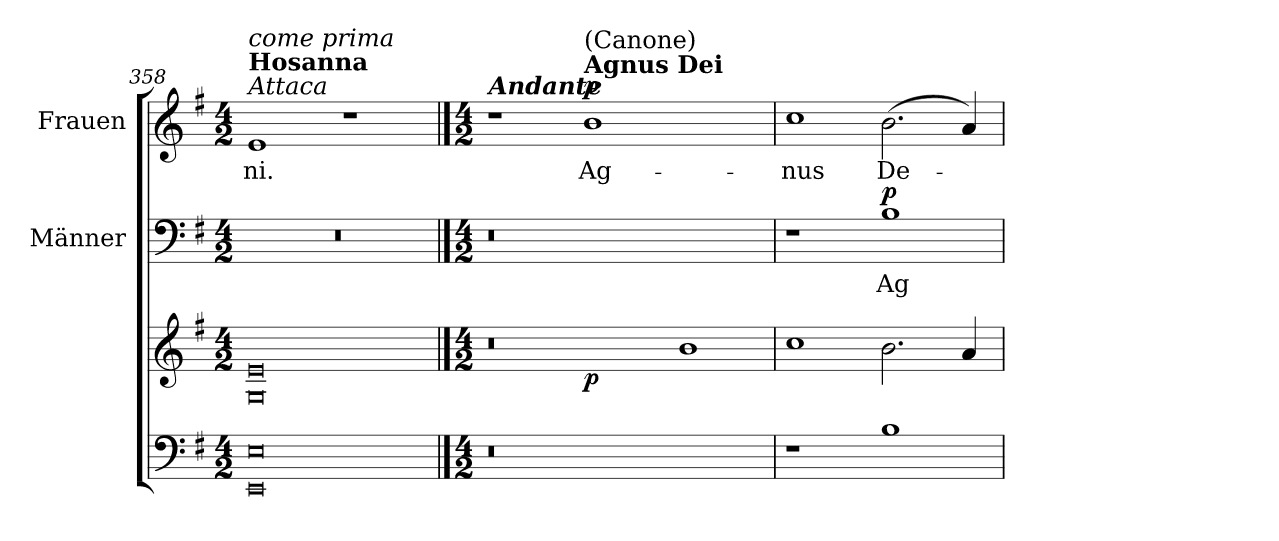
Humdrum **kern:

**kern	**kern	**dynam	**kern	**text	**dynam	**kern	**text	**dynam
*part3	*part3	*part3	*part2	*part2	*part2	*part1	*part1	*part1
*staff4	*staff3	*staff3/4	*staff2	*staff2	*staff2	*staff1	*staff1	*staff1
*	*	*	*I"Männer	*	*	*I"Frauen	*	*
*clefF4	*clefG2	*	*clefF4	*	*	*clefG2	*	*
*k[f#]	*k[f#]	*	*k[f#]	*	*	*k[f#]	*	*
*G:	*G:	*	*G:	*	*	*G:	*	*
*M4/2	*M4/2	*	*M4/2	*	*	*M4/2	*	*
=358	=358	=358	=358	=358	=358	=358	=358	=358
*^	*^	*	*	*	*	*	*	*
!	!	!	!	!	!	!	!	!LO:TX:a:i:t=Attaca	!	!
!	!	!	!	!	!	!	!	!LO:TX:a:B:t=Hosanna	!	!
!	!	!	!	!	!	!	!	!LO:TX:a:i:t=come prima	!	!
!	!	!	!	!	!	!	!	!	!LO:LY:b	!
0E	0EE	0e	0G	.	0r	.	.	1e	-ni.	.
.	.	.	.	.	.	.	.	1r	.	.
*v	*v	*	*	*	*	*	*	*	*	*
!!LO:LB:g=z
==359	==359	==359	==359	==359	==359	==359	==359	==359	==359
*M4/2	*M4/2	*	*	*M4/2	*	*	*M4/2	*	*
!	!	!	!	!	!	!	!LO:TX:a:Bi:t=Andante	!	!
0r	0r	1ryy	.	0r	.	.	1r	.	.
!	!	!	!	!	!	!	!LO:TX:a:B:t=Agnus Dei	!	!
!	!	!	!	!	!	!	!LO:TX:a:t=(Canone)	!	!
!	!	!	!LO:DY:b	!	!	!	!	!LO:LY:b	!LO:DY:a
.	.	0ryy	p	.	.	.	1b	Ag-	p
1ryy	1b	.	.	1ryy	.	.	1ryy	.	.
=360	=360	=360	=360	=360	=360	=360	=360	=360	=360
!	!	!	!	!	!	!	!	!LO:LY:b	!
*	*v	*v	*	*	*	*	*	*	*
1r	1cc	.	1r	.	.	1cc	-nus	.
!	!	!	!	!LO:LY:b	!LO:DY:a	!	!LO:LY:b	!
1B	2.b\	.	1B	Ag-	p	(>2.b\	De-	.
.	4a/	.	.	.	.	4a/)	.	.
=	=	=	=	=	=	=	=	=
*-	*-	*-	*-	*-	*-	*-	*-	*-
